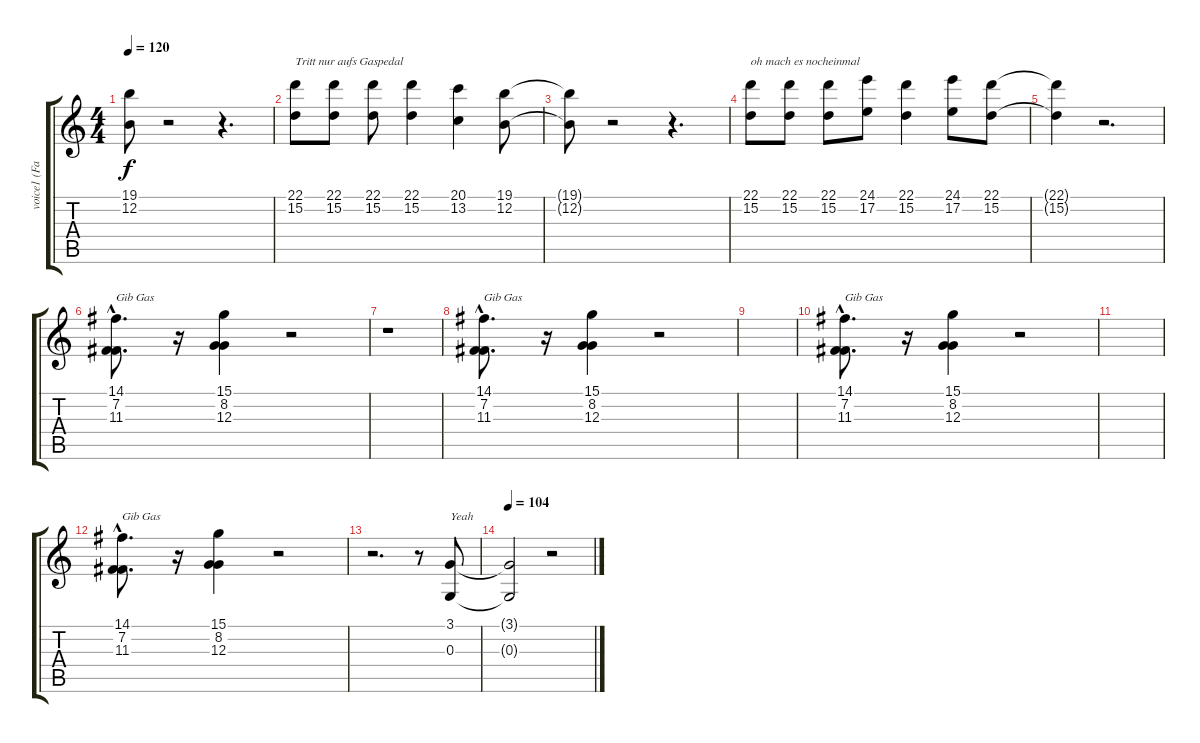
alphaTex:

\track ("voice1 (Farin)" "voice1 (Fa") {instrument pad7halo}
\staff {score tabs}
\tuning (E4 B3 G3 D3 A2 E2) {hide}
\ts (4 4)
\tempo 120
\clef g2
\ks c
(19.1{t} 12.2{t}).8{dy f} r.2 r.4{d} |
(22.1 15.2).8{txt "Tritt nur aufs Gaspedal"} (22.1 15.2).8 (22.1 15.2).8 (22.1 15.2).4 (20.1 13.2).4 (19.1 12.2).8 |
(19.1{t} 12.2{t}).8 r.2 r.4{d} |
(22.1 15.2).8{txt "oh mach es nocheinmal"} (22.1 15.2).8 (22.1 15.2).8 (24.1 17.2).8 (22.1 15.2).4 (24.1 17.2).8 (22.1 15.2).8 |
(22.1{t} 15.2{t}).4 r.2{d} |
(14.1{hac} 7.2{hac} 11.3{hac}).8{d txt "Gib Gas"} r.16 (15.1 8.2 12.3).4 r.2 |
r.1 |
(14.1{hac} 7.2{hac} 11.3{hac}).8{d txt "Gib Gas"} r.16 (15.1 8.2 12.3).4 r.2 |
|
(14.1{hac} 7.2{hac} 11.3{hac}).8{d txt "Gib Gas"} r.16 (15.1 8.2 12.3).4 r.2 |
|
(14.1{hac} 7.2{hac} 11.3{hac}).8{d txt "Gib Gas"} r.16 (15.1 8.2 12.3).4 r.2 |
r.2{d} r.8 (3.1 0.3).8{txt "Yeah"} |
\tempo 104
(3.1{t} 0.3{t}).2 r.2
